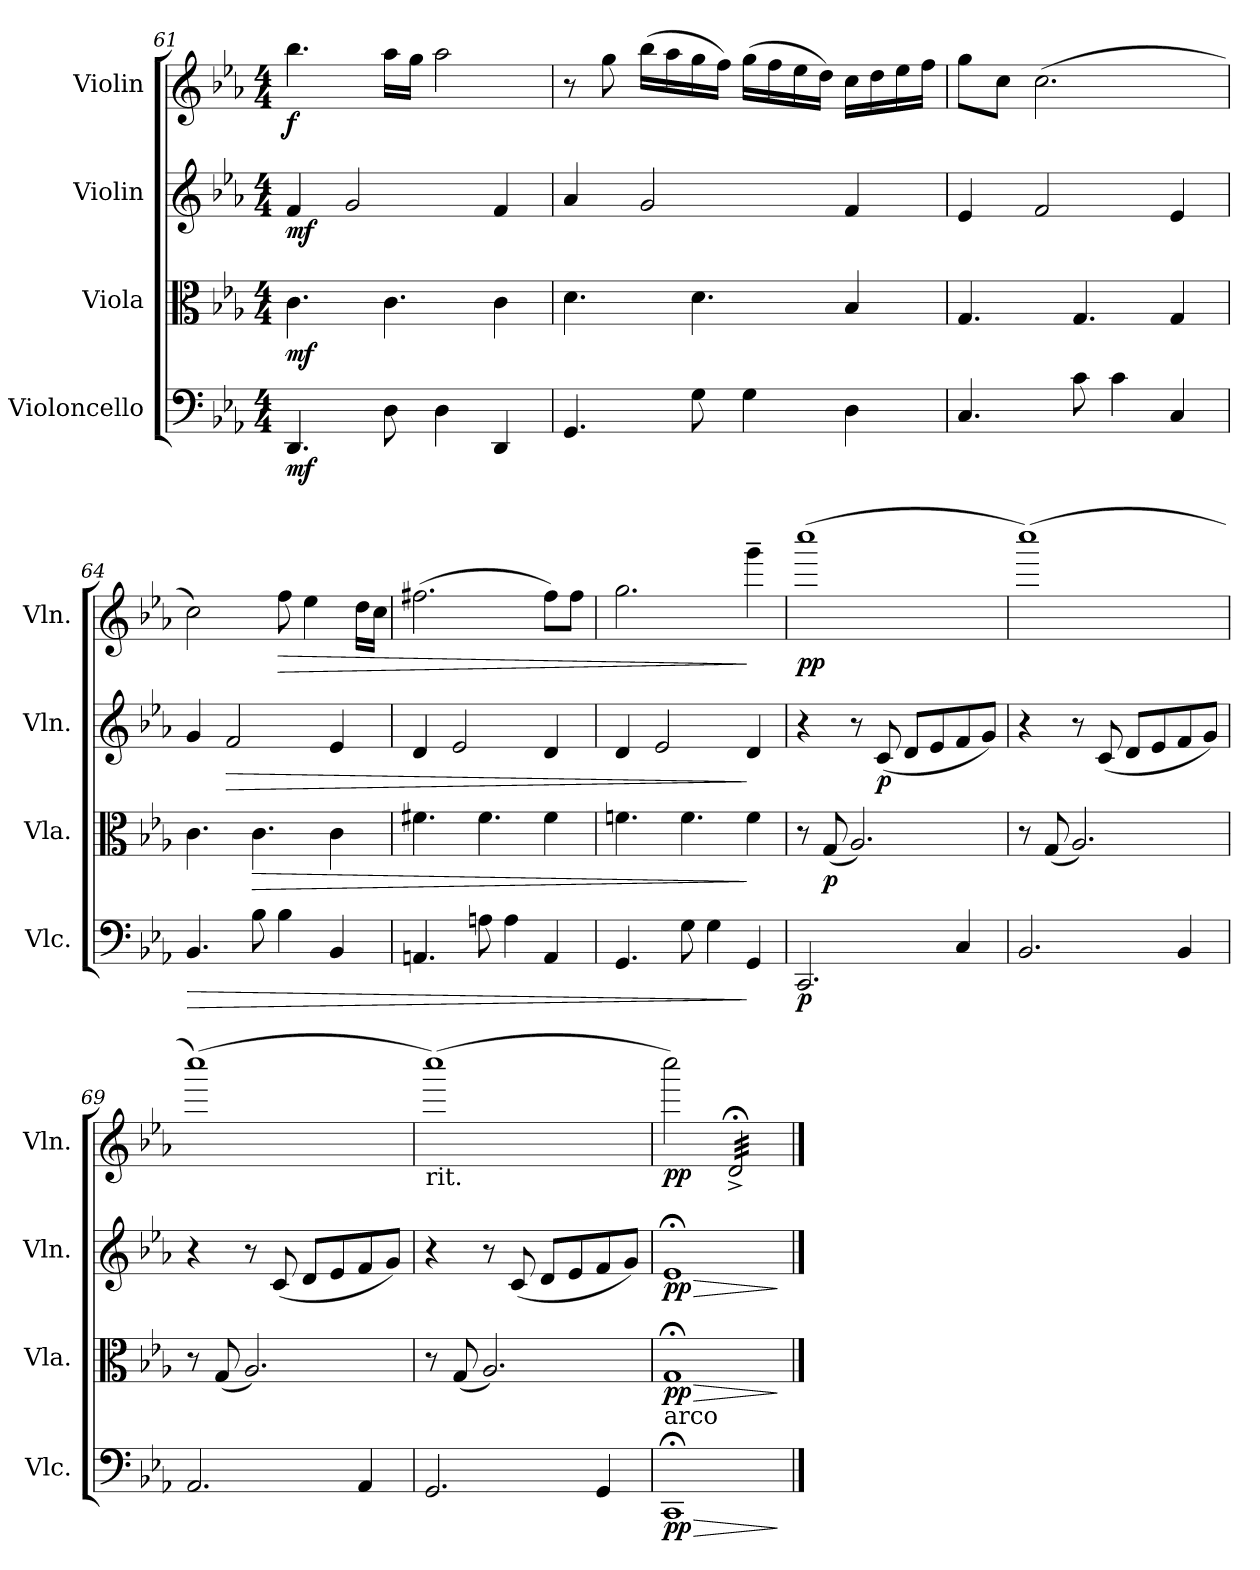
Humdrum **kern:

**kern	**dynam	**kern	**dynam	**kern	**dynam	**kern	**dynam
*part4	*part4	*part3	*part3	*part2	*part2	*part1	*part1
*staff4	*staff4	*staff3	*staff3	*staff2	*staff2	*staff1	*staff1
*I"Violoncello	*	*I"Viola	*	*I"Violin	*	*I"Violin	*
*I'Vlc.	*	*I'Vla.	*	*I'Vln.	*	*I'Vln.	*
*clefF4	*	*clefC3	*	*clefG2	*	*clefG2	*
*k[b-e-a-]	*	*k[b-e-a-]	*	*k[b-e-a-]	*	*k[b-e-a-]	*
*E-:	*	*E-:	*	*E-:	*	*E-:	*
*M4/4	*	*M4/4	*	*M4/4	*	*M4/4	*
=61	=61	=61	=61	=61	=61	=61	=61
!	!LO:DY:b	!	!LO:DY:b	!	!LO:DY:b	!	!LO:DY:b
4.DD/	mf	4.c\	mf	4f/	mf	4.bb-\	f
.	.	.	.	2g/	.	.	.
8D\	.	4.c\	.	.	.	16aa-\LL	.
.	.	.	.	.	.	16gg\JJ	.
4D\	.	.	.	.	.	2aa-\	.
4DD/	.	4c\	.	4f/	.	.	.
=62	=62	=62	=62	=62	=62	=62	=62
4.GG/	.	4.d\	.	4a-/	.	8r	.
.	.	.	.	.	.	8gg\	.
.	.	.	.	2g/	.	(16bb-\LL	.
.	.	.	.	.	.	16aa-\	.
8G\	.	4.d\	.	.	.	16gg\	.
.	.	.	.	.	.	16ff\JJ)	.
4G\	.	.	.	.	.	(16gg\LL	.
.	.	.	.	.	.	16ff\	.
.	.	.	.	.	.	16ee-\	.
.	.	.	.	.	.	16dd\JJ)	.
4D\	.	4B-/	.	4f/	.	16cc\LL	.
.	.	.	.	.	.	16dd\	.
.	.	.	.	.	.	16ee-\	.
.	.	.	.	.	.	16ff\JJ	.
=63	=63	=63	=63	=63	=63	=63	=63
4.C/	.	4.G/	.	4e-/	.	8gg\L	.
.	.	.	.	.	.	8cc\J	.
.	.	.	.	2f/	.	(2.cc\	.
8c\	.	4.G/	.	.	.	.	.
4c\	.	.	.	.	.	.	.
4C/	.	4G/	.	4e-/	.	.	.
=64	=64	=64	=64	=64	=64	=64	=64
!	!LO:HP:b	!	!	!	!	!	!
4.BB-/	>	4.c\	.	4g/	.	2cc\)	.
!	!	!	!	!	!LO:HP:b	!	!
.	.	.	.	2f/	>	.	.
!	!	!	!LO:HP:b	!	!	!	!
8B-\	.	4.c\	>	.	.	.	.
!	!	!	!	!	!	!	!LO:HP:b
4B-\	.	.	.	.	.	8ff\	>
.	.	.	.	.	.	4ee-\	.
4BB-/	.	4c\	.	4e-/	.	.	.
.	.	.	.	.	.	16dd\LL	.
.	.	.	.	.	.	16cc\JJ	.
=65	=65	=65	=65	=65	=65	=65	=65
4.AAn/	.	4.f#X\	.	4d/	.	(2.ff#X\	.
.	.	.	.	2e-/	.	.	.
8An\	.	4.f#\	.	.	.	.	.
4A\	.	.	.	.	.	.	.
4AA/	.	4f#\	.	4d/	.	8ff#\L)	.
.	.	.	.	.	.	8ff#\J	.
!!LO:LB:g=z
=66	=66	=66	=66	=66	=66	=66	=66
4.GG/	.	4.fn\	.	4d/	.	2.gg\	.
.	.	.	.	2e-/	.	.	.
8G\	.	4.f\	.	.	.	.	.
4G\	.	.	.	.	.	.	.
4GG/	]	4f\	]	4d/	]	4ggg~\	]
=67	=67	=67	=67	=67	=67	=67	=67
!	!LO:DY:b	!	!	!	!	!	!LO:DY:b
2.CC/	p	8r	.	4r	.	(1cccc	pp
!	!	!	!LO:DY:b	!	!	!	!
.	.	(8G/	p	.	.	.	.
.	.	2.A-/)	.	8r	.	.	.
!	!	!	!	!	!LO:DY:b	!	!
.	.	.	.	(8c/	p	.	.
.	.	.	.	8d/L	.	.	.
.	.	.	.	8e-/	.	.	.
4C/	.	.	.	8f/	.	.	.
.	.	.	.	8g/J)	.	.	.
=68	=68	=68	=68	=68	=68	=68	=68
2.BB-/	.	8r	.	4r	.	(1cccc)	.
.	.	(8G/	.	.	.	.	.
.	.	2.A-/)	.	8r	.	.	.
.	.	.	.	(8c/	.	.	.
.	.	.	.	8d/L	.	.	.
.	.	.	.	8e-/	.	.	.
4BB-/	.	.	.	8f/	.	.	.
.	.	.	.	8g/J)	.	.	.
=69	=69	=69	=69	=69	=69	=69	=69
2.AA-/	.	8r	.	4r	.	(1cccc)	.
.	.	(8G/	.	.	.	.	.
.	.	2.A-/)	.	8r	.	.	.
.	.	.	.	(8c/	.	.	.
.	.	.	.	8d/L	.	.	.
.	.	.	.	8e-/	.	.	.
4AA-/	.	.	.	8f/	.	.	.
.	.	.	.	8g/J)	.	.	.
=70	=70	=70	=70	=70	=70	=70	=70
!	!	!	!	!	!	!LO:TX:b:t=rit.	!
2.GG/	.	8r	.	4r	.	(1cccc)	.
.	.	(8G/	.	.	.	.	.
.	.	2.A-/)	.	8r	.	.	.
.	.	.	.	(8c/	.	.	.
.	.	.	.	8d/L	.	.	.
.	.	.	.	8e-/	.	.	.
4GG/	.	.	.	8f/	.	.	.
.	.	.	.	8g/J)	.	.	.
=71	=71	=71	=71	=71	=71	=71	=71
!LO:TX:a:t=arco	!	!	!	!	!	!	!
!	!LO:HP:b	!	!LO:HP:b	!	!LO:HP:b	!	!
!	!LO:DY:n=1:b	!	!LO:DY:n=1:b	!	!LO:DY:n=1:b	!	!LO:DY:b
1CC;<	> pp	1G;<	> pp	1e-;<	> pp	2cccc\)	pp
*	*	*	*	*	*	*tremolo	*
.	.	.	.	.	.	32d;<^/LLL	.
.	.	.	.	.	.	32d;<^/	.
.	.	.	.	.	.	32d;<^/	.
.	.	.	.	.	.	32d;<^/	.
.	.	.	.	.	.	32d;<^/	.
.	.	.	.	.	.	32d;<^/	.
.	.	.	.	.	.	32d;<^/	.
.	.	.	.	.	.	32d;<^/	.
.	.	.	.	.	.	32d;<^/	.
.	.	.	.	.	.	32d;<^/	.
.	.	.	.	.	.	32d;<^/	.
.	.	.	.	.	.	32d;<^/	.
.	.	.	.	.	.	32d;<^/	.
.	.	.	.	.	.	32d;<^/	.
.	.	.	.	.	.	32d;<^/	.
.	.	.	.	.	.	32d;<^/JJJ	.
*	*	*	*	*	*	*Xtremolo	*
.	]	.	]	.	]	.	.
==	==	==	==	==	==	==	==
*-	*-	*-	*-	*-	*-	*-	*-
